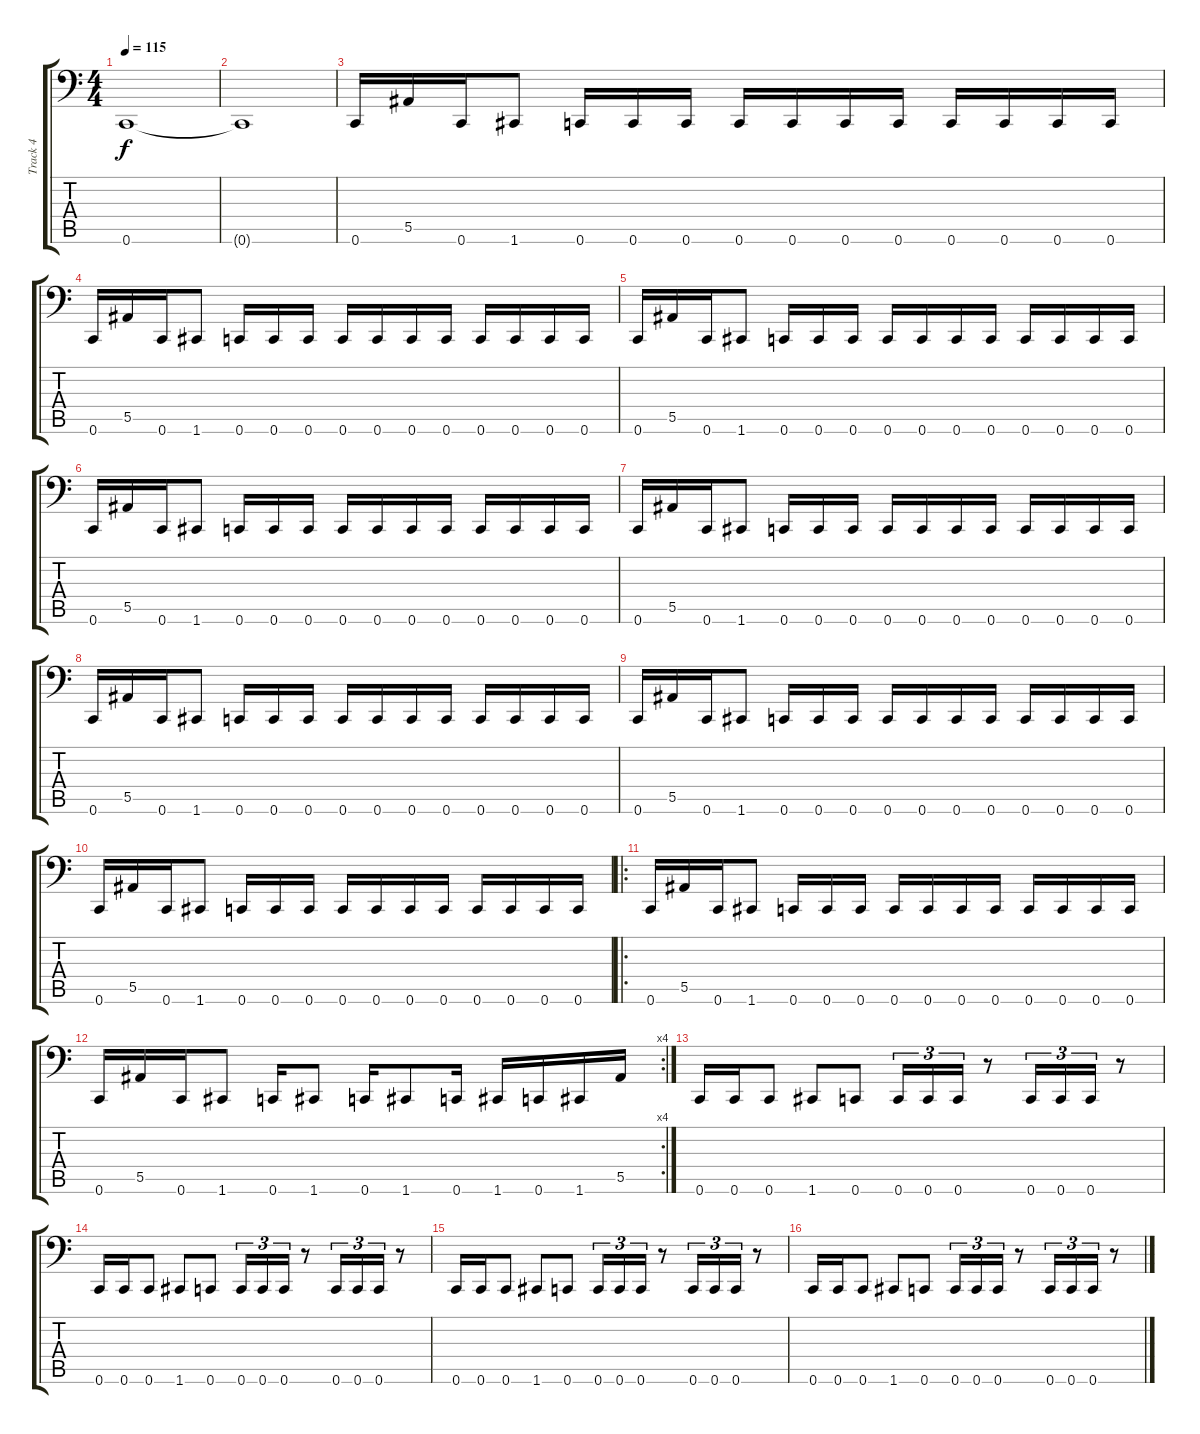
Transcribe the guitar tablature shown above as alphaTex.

\track ("Track 4" "Track 4") {instrument electricbasspick}
\staff {score tabs}
\tuning (C3 Ab2 Eb2 Bb1 F1 C1) {hide}
\ts (4 4)
\tempo 115
\clef f4
\ks c
0.6{t}.1{dy f} |
0.6{t}.1 |
0.6.16 5.5.16 0.6.16 1.6.8 0.6.16 0.6.16 0.6.16 0.6.16 0.6.16 0.6.16 0.6.16 0.6.16 0.6.16 0.6.16 0.6.16 |
0.6.16 5.5.16 0.6.16 1.6.8 0.6.16 0.6.16 0.6.16 0.6.16 0.6.16 0.6.16 0.6.16 0.6.16 0.6.16 0.6.16 0.6.16 |
0.6.16 5.5.16 0.6.16 1.6.8 0.6.16 0.6.16 0.6.16 0.6.16 0.6.16 0.6.16 0.6.16 0.6.16 0.6.16 0.6.16 0.6.16 |
0.6.16 5.5.16 0.6.16 1.6.8 0.6.16 0.6.16 0.6.16 0.6.16 0.6.16 0.6.16 0.6.16 0.6.16 0.6.16 0.6.16 0.6.16 |
0.6.16 5.5.16 0.6.16 1.6.8 0.6.16 0.6.16 0.6.16 0.6.16 0.6.16 0.6.16 0.6.16 0.6.16 0.6.16 0.6.16 0.6.16 |
0.6.16 5.5.16 0.6.16 1.6.8 0.6.16 0.6.16 0.6.16 0.6.16 0.6.16 0.6.16 0.6.16 0.6.16 0.6.16 0.6.16 0.6.16 |
0.6.16 5.5.16 0.6.16 1.6.8 0.6.16 0.6.16 0.6.16 0.6.16 0.6.16 0.6.16 0.6.16 0.6.16 0.6.16 0.6.16 0.6.16 |
0.6.16 5.5.16 0.6.16 1.6.8 0.6.16 0.6.16 0.6.16 0.6.16 0.6.16 0.6.16 0.6.16 0.6.16 0.6.16 0.6.16 0.6.16 |
\ro
0.6.16 5.5.16 0.6.16 1.6.8 0.6.16 0.6.16 0.6.16 0.6.16 0.6.16 0.6.16 0.6.16 0.6.16 0.6.16 0.6.16 0.6.16 |
\rc 4
0.6.16 5.5.16 0.6.16 1.6.8 0.6.16 1.6.8 0.6.16 1.6.8 0.6.16 1.6.16 0.6.16 1.6.16 5.5.16 |
0.6.16 0.6.16 0.6.8 1.6.8 0.6.8 0.6.16{tu (3 2)} 0.6.16{tu (3 2)} 0.6.16{tu (3 2)} r.8 0.6.16{tu (3 2)} 0.6.16{tu (3 2)} 0.6.16{tu (3 2)} r.8 |
0.6.16 0.6.16 0.6.8 1.6.8 0.6.8 0.6.16{tu (3 2)} 0.6.16{tu (3 2)} 0.6.16{tu (3 2)} r.8 0.6.16{tu (3 2)} 0.6.16{tu (3 2)} 0.6.16{tu (3 2)} r.8 |
0.6.16 0.6.16 0.6.8 1.6.8 0.6.8 0.6.16{tu (3 2)} 0.6.16{tu (3 2)} 0.6.16{tu (3 2)} r.8 0.6.16{tu (3 2)} 0.6.16{tu (3 2)} 0.6.16{tu (3 2)} r.8 |
0.6.16 0.6.16 0.6.8 1.6.8 0.6.8 0.6.16{tu (3 2)} 0.6.16{tu (3 2)} 0.6.16{tu (3 2)} r.8 0.6.16{tu (3 2)} 0.6.16{tu (3 2)} 0.6.16{tu (3 2)} r.8
